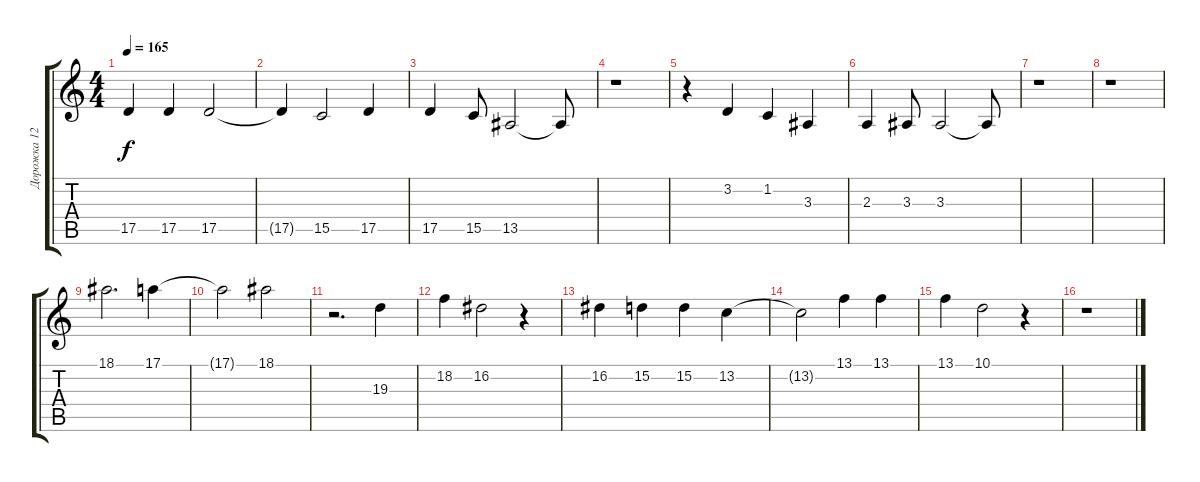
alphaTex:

\track ("Дорожка 12" "Дорожка 12") {instrument fx5brightness}
\staff {score tabs}
\tuning (E4 B3 G3 D3 A2 E2) {hide}
\ts (4 4)
\tempo 165
\clef g2
\ks c
17.5.4{dy f} 17.5.4 17.5.2 |
17.5{t}.4 15.5.2 17.5.4 |
17.5.4 15.5.8 13.5.2 13.5{t}.8 |
r.1 |
r.4 3.2.4 1.2.4 3.3.4 |
2.3.4 3.3.8 3.3.2 3.3{t}.8 |
r.1 |
r.1 |
18.1.2{d} 17.1.4 |
17.1{t}.2 18.1.2 |
r.2{d} 19.3.4 |
18.2.4 16.2.2 r.4 |
16.2.4 15.2.4 15.2.4 13.2.4 |
13.2{t}.2 13.1.4 13.1.4 |
13.1.4 10.1.2 r.4 |
r.1
